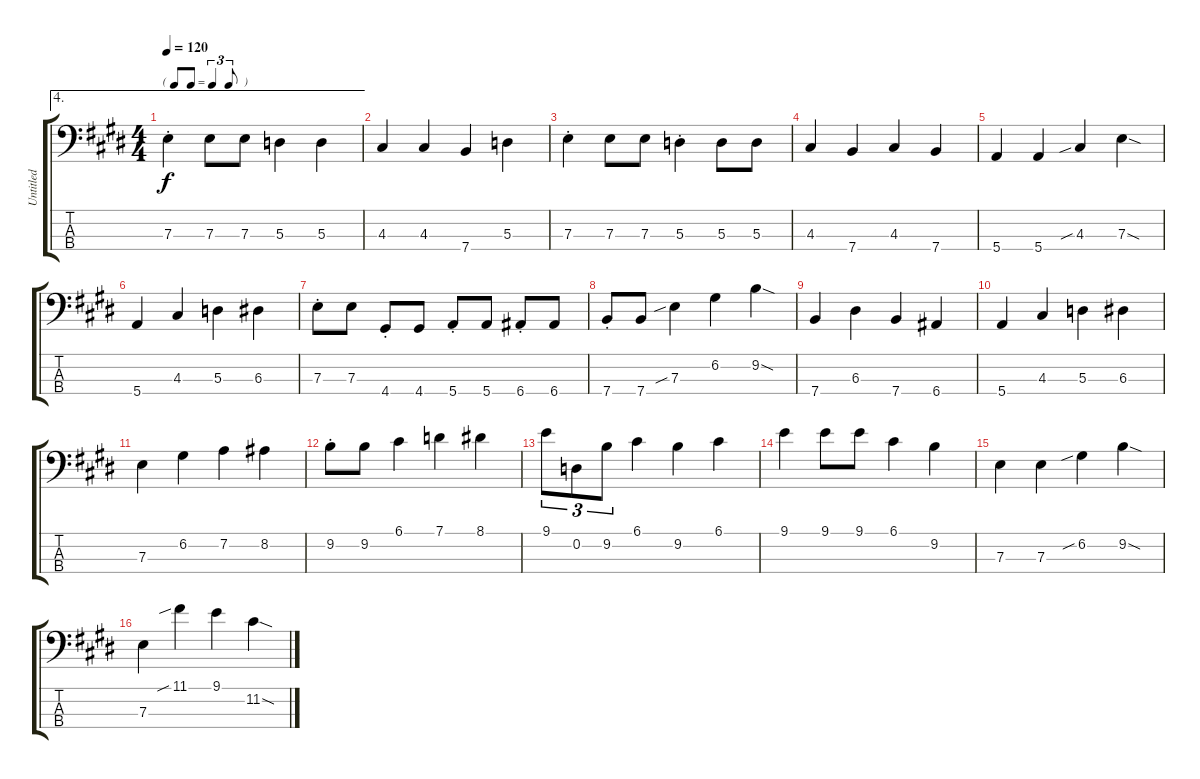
\track ("Untitled" "Untitled") {instrument electricbassfinger}
\staff {score tabs}
\tuning (G2 D2 A1 E1) {hide}
\ae 4
\ts (4 4)
\tf triplet8th
\tempo 120
\clef f4
\ks c#minor
7.3{st}.4{dy f} 7.3.8 7.3.8 5.3.4 5.3.4 |
4.3.4 4.3.4 7.4.4 5.3.4 |
7.3{st}.4 7.3.8 7.3.8 5.3{st}.4 5.3.8 5.3.8 |
4.3.4 7.4.4 4.3.4 7.4.4 |
5.4.4 5.4.4 4.3{sib}.4 7.3{sod}.4 |
5.4.4 4.3.4 5.3.4 6.3.4 |
7.3{st}.8 7.3.8 4.4{st}.8 4.4.8 5.4{st}.8 5.4.8 6.4{st}.8 6.4.8 |
7.4{st}.8 7.4.8 7.3{sib}.4 6.2.4 9.2{sod}.4 |
7.4.4 6.3.4 7.4.4 6.4.4 |
5.4.4 4.3.4 5.3.4 6.3.4 |
7.3.4 6.2.4 7.2.4 8.2.4 |
9.2{st}.8 9.2.8 6.1.4 7.1.4 8.1.4 |
9.1.8{tu (3 2)} 0.2.8{tu (3 2)} 9.2.8{tu (3 2)} 6.1.4 9.2.4 6.1.4 |
9.1.4 9.1.8 9.1.8 6.1.4 9.2.4 |
7.3.4 7.3.4 6.2{sib}.4 9.2{sod}.4 |
7.3.4 11.1{sib}.4 9.1.4 11.2{sod}.4
